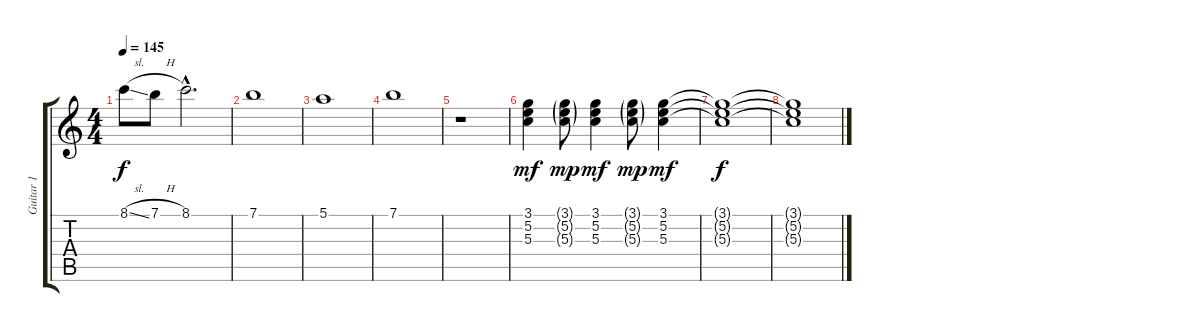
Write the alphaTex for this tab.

\track ("Guitar 1" "Guitar 1") {instrument distortionguitar}
\staff {score tabs}
\tuning (E4 B3 G3 D3 A2 E2) {hide}
\ts (4 4)
\tempo 145
\clef g2
\ks c
8.1{sl}.8{dy f} 7.1{h}.8 8.1{hac}.2{d} |
7.1.1 |
5.1.1 |
7.1.1 |
r.1 |
(3.1 5.2 5.3).4{dy mf} (3.1{g} 5.2{g} 5.3{g}).8{dy mp} (3.1 5.2 5.3).4{dy mf} (3.1{g} 5.2{g} 5.3{g}).8{dy mp} (3.1 5.2 5.3).4{dy mf} |
(3.1{t} 5.2{t} 5.3{t}).1{dy f} |
(3.1{t} 5.2{t} 5.3{t}).1
